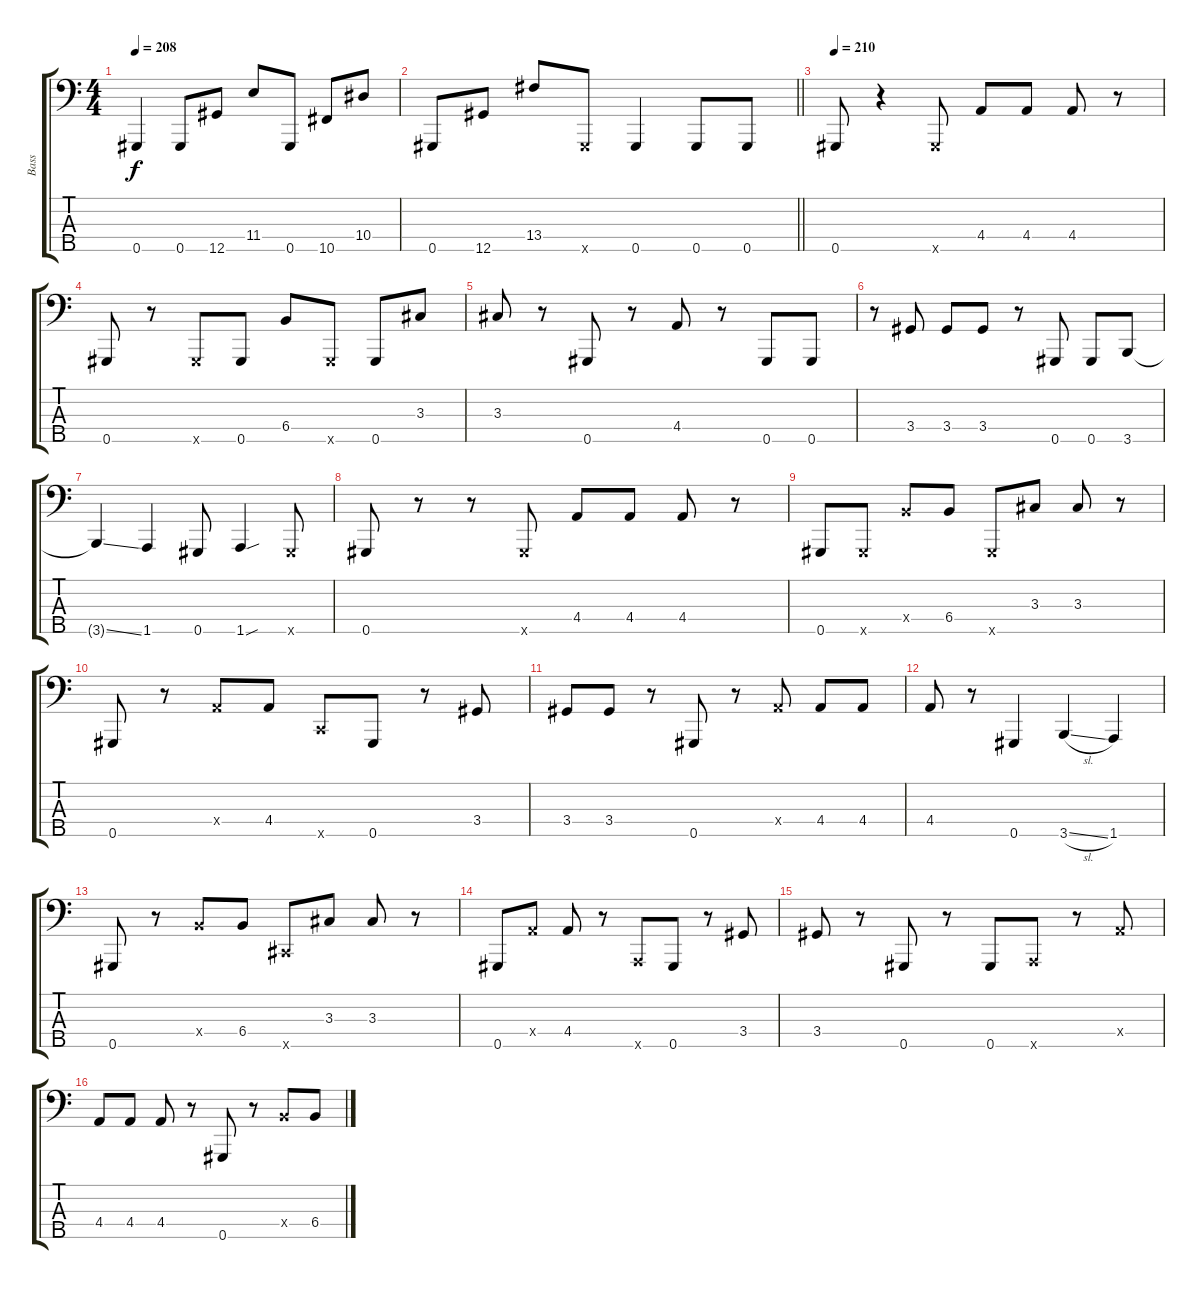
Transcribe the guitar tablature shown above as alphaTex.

\track ("Bass" "Bass") {instrument electricbasspick}
\staff {score tabs}
\tuning (F2 Eb2 Bb1 F1 Ab0) {hide}
\ts (4 4)
\tempo 208
\clef f4
\ks c
0.5{t}.4{dy f} 0.5.8 12.5.8 11.4.8 0.5.8 10.5.8 10.4.8 |
\barLineRight lightlight
0.5.8 12.5.8 13.4.8 0.5{x}.8 0.5.4 0.5.8 0.5.8 |
\section ("" "")
\tempo 209
\tempo 210
0.5.8 r.4 0.5{x}.8 4.4.8 4.4.8 4.4.8 r.8 |
0.5.8 r.8 0.5{x}.8 0.5.8 6.4.8 0.5{x}.8 0.5.8 3.3.8 |
3.3.8 r.8 0.5.8 r.8 4.4.8 r.8 0.5.8 0.5.8 |
r.8 3.4.8 3.4.8 3.4.8 r.8 0.5.8 0.5.8 3.5.8 |
3.5{ss t}.4 1.5.4 0.5.8 1.5{sou}.4 0.5{x}.8 |
0.5.8 r.8 r.8 0.5{x}.8 4.4.8 4.4.8 4.4.8 r.8 |
0.5.8 0.5{x}.8 6.4{x}.8 6.4.8 0.5{x}.8 3.3.8 3.3.8 r.8 |
0.5.8 r.8 4.4{x}.8 4.4.8 4.5{x}.8 0.5.8 r.8 3.4.8 |
3.4.8 3.4.8 r.8 0.5.8 r.8 4.4{x}.8 4.4.8 4.4.8 |
4.4.8 r.8 0.5.4 3.5{sl}.4 1.5.4 |
0.5.8 r.8 6.4{x}.8 6.4.8 5.5{x}.8 3.3.8 3.3.8 r.8 |
0.5.8 4.4{x}.8 4.4.8 r.8 1.5{x}.8 0.5.8 r.8 3.4.8 |
3.4.8 r.8 0.5.8 r.8 0.5.8 1.5{x}.8 r.8 4.4{x}.8 |
4.4.8 4.4.8 4.4.8 r.8 0.5.8 r.8 6.4{x}.8 6.4.8
